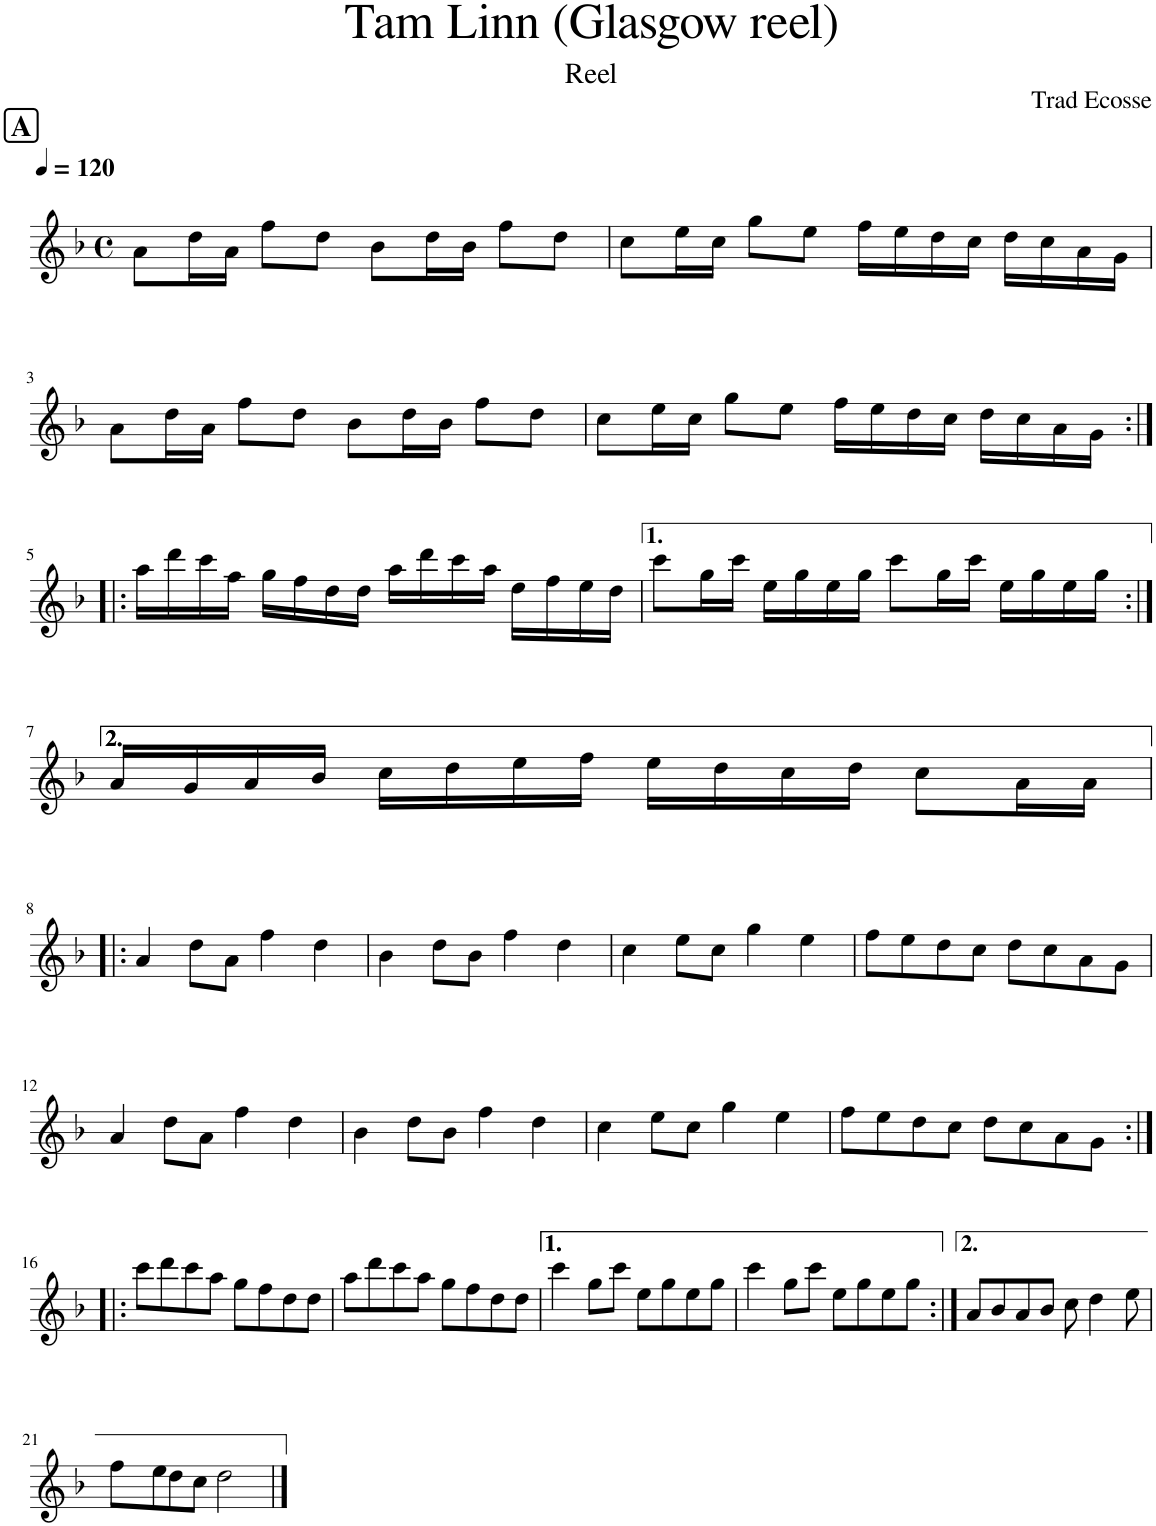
**kern
*part1
*staff1
*I"Flûte
*I'Fl.
*clefG2
*k[b-]
*M4/4
*met(c)
*MM120
!!LO:REH:place=s1:a:B:cj:fs=14:t=A
=1
8a\L
16dd\L
16a\JJ
8ff\L
8dd\J
8b-\L
16dd\L
16b-\JJ
8ff\L
8dd\J
=2
8cc\L
16ee\L
16cc\JJ
8gg\L
8ee\J
16ff\LL
16ee\
16dd\
16cc\JJ
16dd\LL
16cc\
16a\
16g\JJ
!!LO:LB:g=z
=3
8a\L
16dd\L
16a\JJ
8ff\L
8dd\J
8b-\L
16dd\L
16b-\JJ
8ff\L
8dd\J
=4
8cc\L
16ee\L
16cc\JJ
8gg\L
8ee\J
16ff\LL
16ee\
16dd\
16cc\JJ
16dd\LL
16cc\
16a\
16g\JJ
!!LO:LB:g=z
=5:|!|:
16aa\LL
16ddd\
16ccc\
16aa\JJ
16gg\LL
16ff\
16dd\
16dd\JJ
16aa\LL
16ddd\
16ccc\
16aa\JJ
16gg\LL
16ff\
16dd\
16dd\JJ
=6
8ccc\L
16gg\L
16ccc\JJ
16ee\LL
16gg\
16ee\
16gg\JJ
8ccc\L
16gg\L
16ccc\JJ
16ee\LL
16gg\
16ee\
16gg\JJ
!!LO:LB:g=z
=7:|!
16a/LL
16b-/
16a/
16b-/JJ
16cc\LL
16dd\
16ee\
16ff\JJ
16ee\LL
16dd\
16cc\
16dd\JJ
8cc\L
16a\L
16a\JJ
!!LO:LB:g=z
=8!|:
4a/
8dd\L
8a\J
4ff\
4dd\
=9
4b-\
8dd\L
8b-\J
4ff\
4dd\
=10
4cc\
8ee\L
8cc\J
4gg\
4ee\
=11
8ff\L
8ee\
8dd\
8cc\J
8dd\L
8cc\
8a\
8g\J
!!LO:LB:g=z
=12
4a/
8dd\L
8a\J
4ff\
4dd\
=13
4b-\
8dd\L
8b-\J
4ff\
4dd\
=14
4cc\
8ee\L
8cc\J
4gg\
4ee\
=15
8ff\L
8ee\
8dd\
8cc\J
8dd\L
8cc\
8a\
8g\J
!!LO:LB:g=z
=16:|!|:
8ccc\L
8ddd\
8ccc\
8aa\J
8gg\L
8ff\
8dd\
8dd\J
=17
8aa\L
8ddd\
8ccc\
8aa\J
8gg\L
8ff\
8dd\
8dd\J
=18
4ccc\
8gg\L
8ccc\J
8ee\L
8gg\
8ee\
8gg\J
=19
4ccc\
8gg\L
8ccc\J
8ee\L
8gg\
8ee\
8gg\J
=20:|!
8a/L
8b-/
8a/
8b-/J
8cc\
4dd\
8ee\
!!LO:LB:g=z
=21
8ff\L
8ee\
8dd\
8cc\J
2dd\
==
*-
